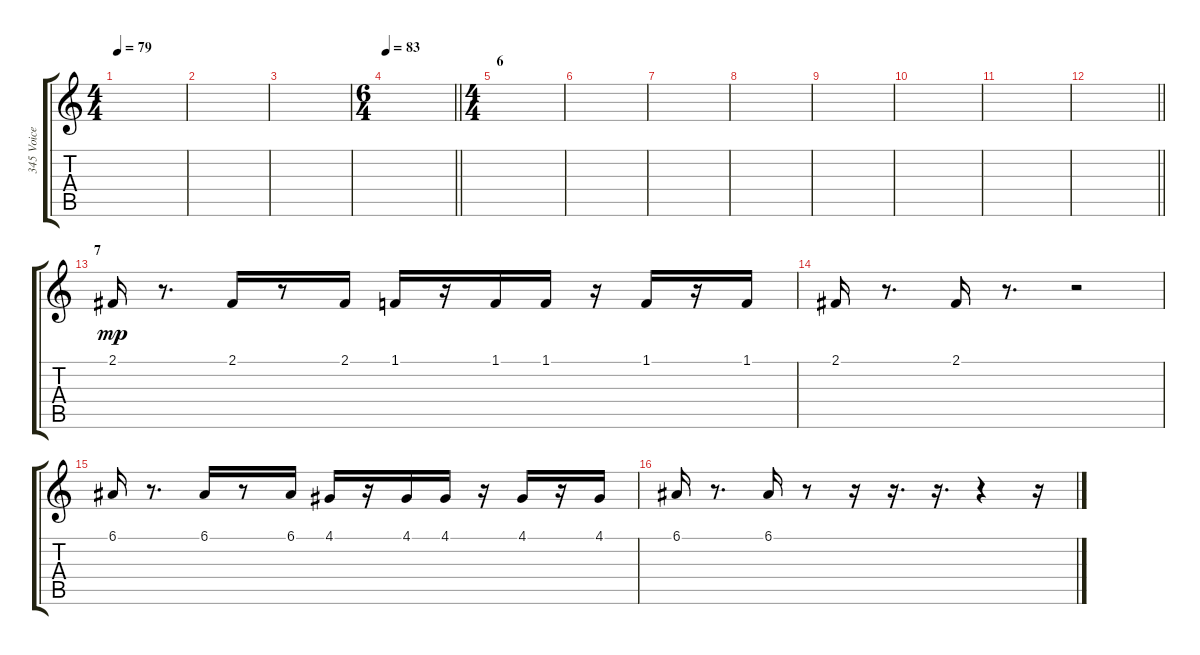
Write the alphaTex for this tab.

\track ("345 Voice" "345 Voice") {instrument lead6voice}
\staff {score tabs}
\tuning (E4 B3 G3 D3 A2 E2) {hide}
\ts (4 4)
\tempo 79
\clef g2
\ks c
|
|
|
\ts (6 4)
\tempo 83
\barLineRight lightlight
|
\ts (4 4)
\section ("" "6")
|
|
|
|
|
|
|
\barLineRight lightlight
|
\section ("" "7")
2.1.16{dy mp} r.8{d} 2.1.16 r.8 2.1.16 1.1.16 r.16 1.1.16 1.1.16 r.16 1.1.16 r.16 1.1.16 |
2.1.16 r.8{d} 2.1.16 r.8{d} r.2 |
6.1.16 r.8{d} 6.1.16 r.8 6.1.16 4.1.16 r.16 4.1.16 4.1.16 r.16 4.1.16 r.16 4.1.16 |
6.1.16 r.8{d} 6.1.16 r.8 r.16 r.16{d} r.16{d} r.4 r.16
